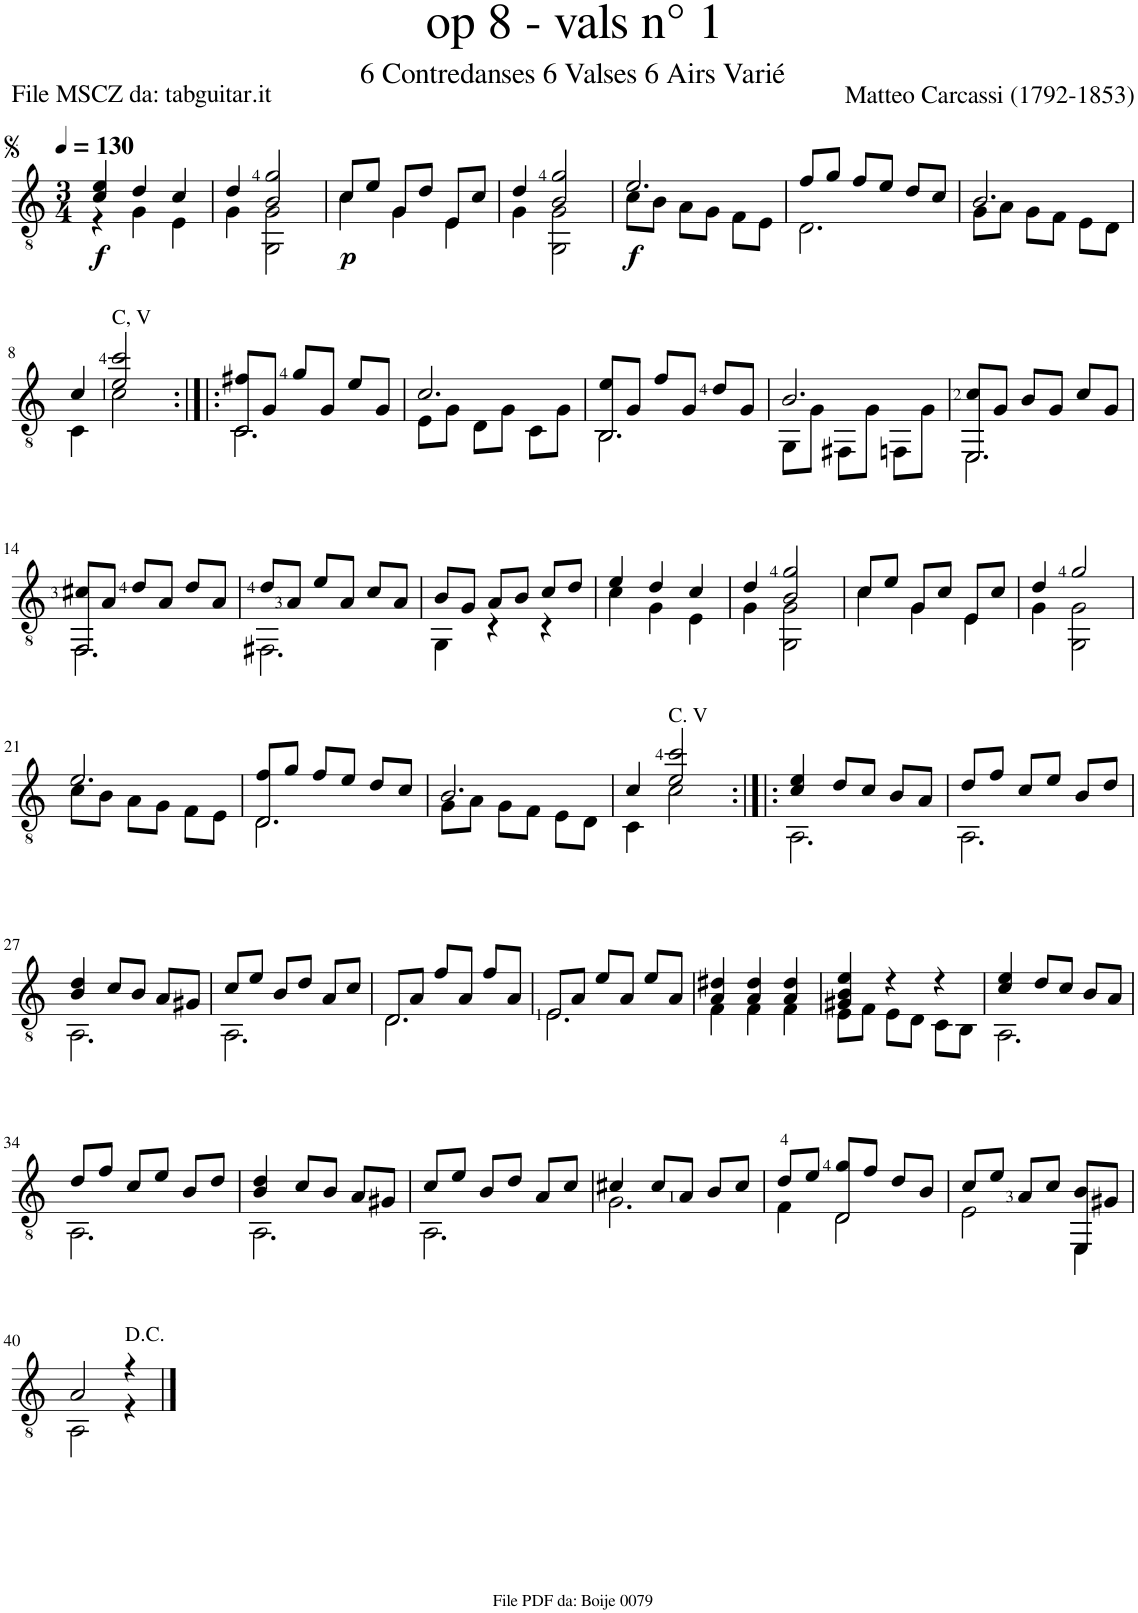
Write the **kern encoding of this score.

**kern	**dynam
*part1	*part1
*staff1	*staff1
*I"Guitar	*
*I'Guit.	*
*clefGv2	*
*k[]	*
*M3/4	*
*MM130	*
=1	=1
*^	*
!	!	!LO:DY:b
4c/ 4e/	4r	f
4d/	4G\	.
4c/	4E\	.
=2	=2	=2
4d/	4G\	.
2B/ 2g/	2GG\ 2G\	.
=3	=3	=3
!	!	!LO:DY:b
8c/L	4c\	p
8e/J	.	.
8G/L	4G\	.
8d/J	.	.
8E/L	4E\	.
8c/J	.	.
=4	=4	=4
4d/	4G\	.
2B/ 2g/	2GG\ 2G\	.
=5	=5	=5
!	!	!LO:DY:b
2.e/	8c\L	f
.	8B\J	.
.	8A\L	.
.	8G\J	.
.	8F\L	.
.	8E\J	.
=6	=6	=6
8f/L	2.D\	.
8g/J	.	.
8f/L	.	.
8e/J	.	.
8d/L	.	.
8c/J	.	.
=7	=7	=7
2.B/	8G\L	.
.	8A\J	.
.	8G\L	.
.	8F\J	.
.	8E\L	.
.	8D\J	.
!!LO:LB:g=z	!!
=8	=8	=8
4c/	4C\	.
!LO:TX:a:t=C, V	!	!
2e/ 2cc/	2c\	.
=9:|!|:	=9:|!|:	=9:|!|:
!LO:N:n=1:head=open	!	!
8C/ 8f#X/L	2.C\	.
8G/J	.	.
8g/L	.	.
8G/J	.	.
8e/L	.	.
8G/J	.	.
=10	=10	=10
2.c/	8E\L	.
.	8G\J	.
.	8D\L	.
.	8G\J	.
.	8C\L	.
.	8G\J	.
=11	=11	=11
!LO:N:n=1:head=open	!	!
8BB/ 8e/L	2.BB\	.
8G/J	.	.
8f/L	.	.
8G/J	.	.
8d/L	.	.
8G/J	.	.
=12	=12	=12
2.B/	8GG\L	.
.	8G\J	.
.	8FF#X\L	.
.	8G\J	.
.	8FFn\L	.
.	8G\J	.
=13	=13	=13
!LO:N:n=1:head=open	!	!
8EE/ 8c/L	2.EE\	.
8G/J	.	.
8B/L	.	.
8G/J	.	.
8c/L	.	.
8G/J	.	.
!!LO:LB:g=z	!!
=14	=14	=14
!LO:N:n=1:head=open	!	!
8FF/ 8c#X/L	2.FF\	.
8A/J	.	.
8d/L	.	.
8A/J	.	.
8d/L	.	.
8A/J	.	.
=15	=15	=15
8d/L	2.FF#X\	.
8A/J	.	.
8e/L	.	.
8A/J	.	.
8c/L	.	.
8A/J	.	.
=16	=16	=16
8B/L	4GG\	.
8G/J	.	.
8A/L	4r	.
8B/J	.	.
8c/L	4r	.
8d/J	.	.
=17	=17	=17
4e/	4c\	.
4d/	4G\	.
4c/	4E\	.
=18	=18	=18
4d/	4G\	.
2B/ 2g/	2GG\ 2G\	.
=19	=19	=19
8c/L	4c\	.
8e/J	.	.
8G/L	4G\	.
8c/J	.	.
8E/L	4E\	.
8c/J	.	.
=20	=20	=20
4d/	4G\	.
2g/	2GG\ 2G\	.
!!LO:LB:g=z	!!
=21	=21	=21
2.e/	8c\L	.
.	8B\J	.
.	8A\L	.
.	8G\J	.
.	8F\L	.
.	8E\J	.
=22	=22	=22
!LO:N:n=1:head=open	!	!
8D/ 8f/L	2.D\	.
8g/J	.	.
8f/L	.	.
8e/J	.	.
8d/L	.	.
8c/J	.	.
=23	=23	=23
2.B/	8G\L	.
.	8A\J	.
.	8G\L	.
.	8F\J	.
.	8E\L	.
.	8D\J	.
=24	=24	=24
4c/	4C\	.
!LO:TX:a:t=C. V	!	!
2e/ 2cc/	2c\	.
=25:|!|:	=25:|!|:	=25:|!|:
4c/ 4e/	2.AA\	.
8d/L	.	.
8c/J	.	.
8B/L	.	.
8A/J	.	.
=26	=26	=26
8d/L	2.AA\	.
8f/J	.	.
8c/L	.	.
8e/J	.	.
8B/L	.	.
8d/J	.	.
!!LO:LB:g=z	!!
=27	=27	=27
4B/ 4d/	2.AA\	.
8c/L	.	.
8B/J	.	.
8A/L	.	.
8G#X/J	.	.
=28	=28	=28
8c/L	2.AA\	.
8e/J	.	.
8B/L	.	.
8d/J	.	.
8A/L	.	.
8c/J	.	.
=29	=29	=29
!LO:N:head=open	!	!
8D/L	2.D\	.
8A/J	.	.
8f/L	.	.
8A/J	.	.
8f/L	.	.
8A/J	.	.
=30	=30	=30
!LO:N:head=open	!	!
8E/L	2.E\	.
8A/J	.	.
8e/L	.	.
8A/J	.	.
8e/L	.	.
8A/J	.	.
=31	=31	=31
4A/ 4d#X/	4F\	.
4A/ 4d#/	4F\	.
4A/ 4d#/	4F\	.
=32	=32	=32
4G#X/ 4B/ 4e/	8E\L	.
.	8F\J	.
4r	8E\L	.
.	8D\J	.
4r	8C\L	.
.	8BB\J	.
=33	=33	=33
4c/ 4e/	2.AA\	.
8d/L	.	.
8c/J	.	.
8B/L	.	.
8A/J	.	.
!!LO:LB:g=z	!!
=34	=34	=34
8d/L	2.AA\	.
8f/J	.	.
8c/L	.	.
8e/J	.	.
8B/L	.	.
8d/J	.	.
=35	=35	=35
4B/ 4d/	2.AA\	.
8c/L	.	.
8B/J	.	.
8A/L	.	.
8G#X/J	.	.
=36	=36	=36
8c/L	2.AA\	.
8e/J	.	.
8B/L	.	.
8d/J	.	.
8A/L	.	.
8c/J	.	.
=37	=37	=37
4c#X/	2.G\	.
8c#/L	.	.
8A/J	.	.
8B/L	.	.
8c#/J	.	.
=38	=38	=38
8d/L	4F\	.
8e/J	.	.
!LO:N:n=1:head=open	!	!
8D/ 8g/L	2D\	.
8f/J	.	.
8d/L	.	.
8B/J	.	.
=39	=39	=39
8c/L	2E\	.
8e/J	.	.
8A/L	.	.
8c/J	.	.
8EE/ 8B/L	4EE\	.
8G#X/J	.	.
!!LO:LB:g=z	!!
=40	=40	=40
2A/	2AA\	.
4r	4r	.
*v	*v	*
==	==
*-	*-
